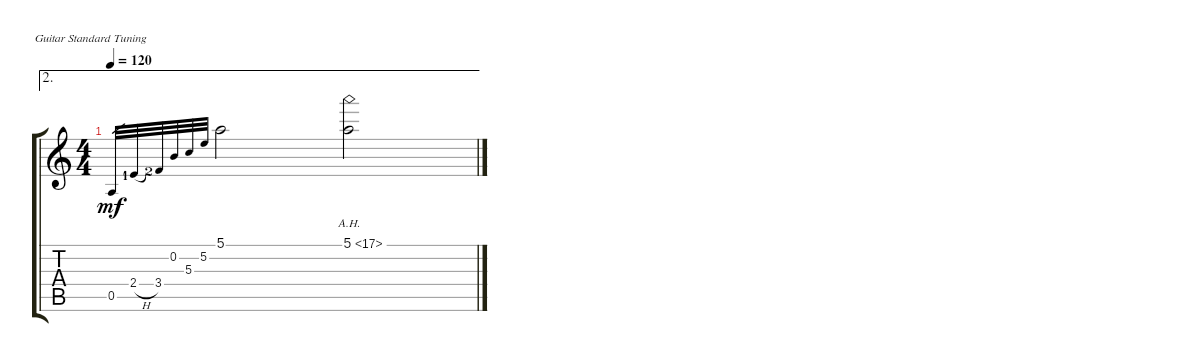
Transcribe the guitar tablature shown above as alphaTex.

\defaultSystemsLayout 4
\bracketExtendMode groupsimilarinstruments
\firstSystemTrackNameOrientation horizontal
\otherSystemsTrackNameOrientation horizontal
\track "" {instrument acousticguitarsteel}
\staff {score tabs}
\tuning (E4 B3 G3 D3 A2 E2)
\ae 2
\ts (4 4)
\tempo 120
\clef g2
\ks c
0.5.32{gr dy mf} 2.4{h lf 2}.32{gr} 3.4{lf 3}.32{gr} 0.2.32{gr} 5.3.32{gr} 5.2.32{gr} 5.1.2 5.1{ah 12}.2
